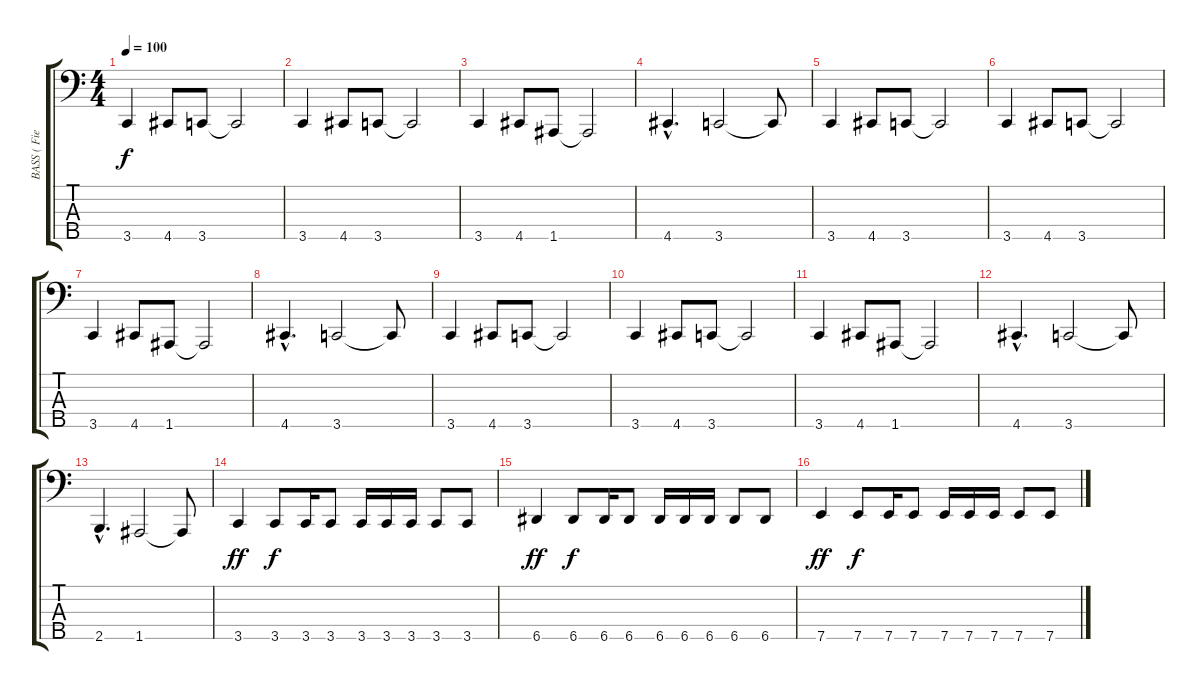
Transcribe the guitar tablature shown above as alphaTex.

\track ("BASS ( Fieldy ) - Bilf Dog" "BASS ( Fie") {instrument slapbass1}
\staff {score tabs}
\tuning (F2 C2 G1 D1 A0) {hide}
\ts (4 4)
\tempo 100
\clef f4
\ks c
3.5.4{dy f instrument slapbass1} 4.5.8 3.5.8 3.5{t}.2 |
3.5.4 4.5.8 3.5.8 3.5{t}.2 |
3.5.4 4.5.8 1.5.8 1.5{t}.2 |
4.5{hac}.4{d} 3.5.2 3.5{t}.8 |
3.5.4 4.5.8 3.5.8 3.5{t}.2 |
3.5.4 4.5.8 3.5.8 3.5{t}.2 |
3.5.4 4.5.8 1.5.8 1.5{t}.2 |
4.5{hac}.4{d} 3.5.2 3.5{t}.8 |
3.5.4 4.5.8 3.5.8 3.5{t}.2 |
3.5.4 4.5.8 3.5.8 3.5{t}.2 |
3.5.4 4.5.8 1.5.8 1.5{t}.2 |
4.5{hac}.4{d} 3.5.2 3.5{t}.8 |
2.5{hac}.4{d} 1.5.2 1.5{t}.8 |
3.5.4{dy ff} 3.5.8{dy f instrument slapbass1} 3.5.16 3.5.8 3.5.16 3.5.16 3.5.16 3.5.8 3.5.8 |
6.5.4{dy ff instrument electricbassfinger} 6.5.8{dy f instrument slapbass1} 6.5.16 6.5.8 6.5.16 6.5.16 6.5.16 6.5.8 6.5.8 |
7.5.4{dy ff instrument electricbassfinger} 7.5.8{dy f instrument slapbass1} 7.5.16 7.5.8 7.5.16 7.5.16 7.5.16 7.5.8 7.5.8
